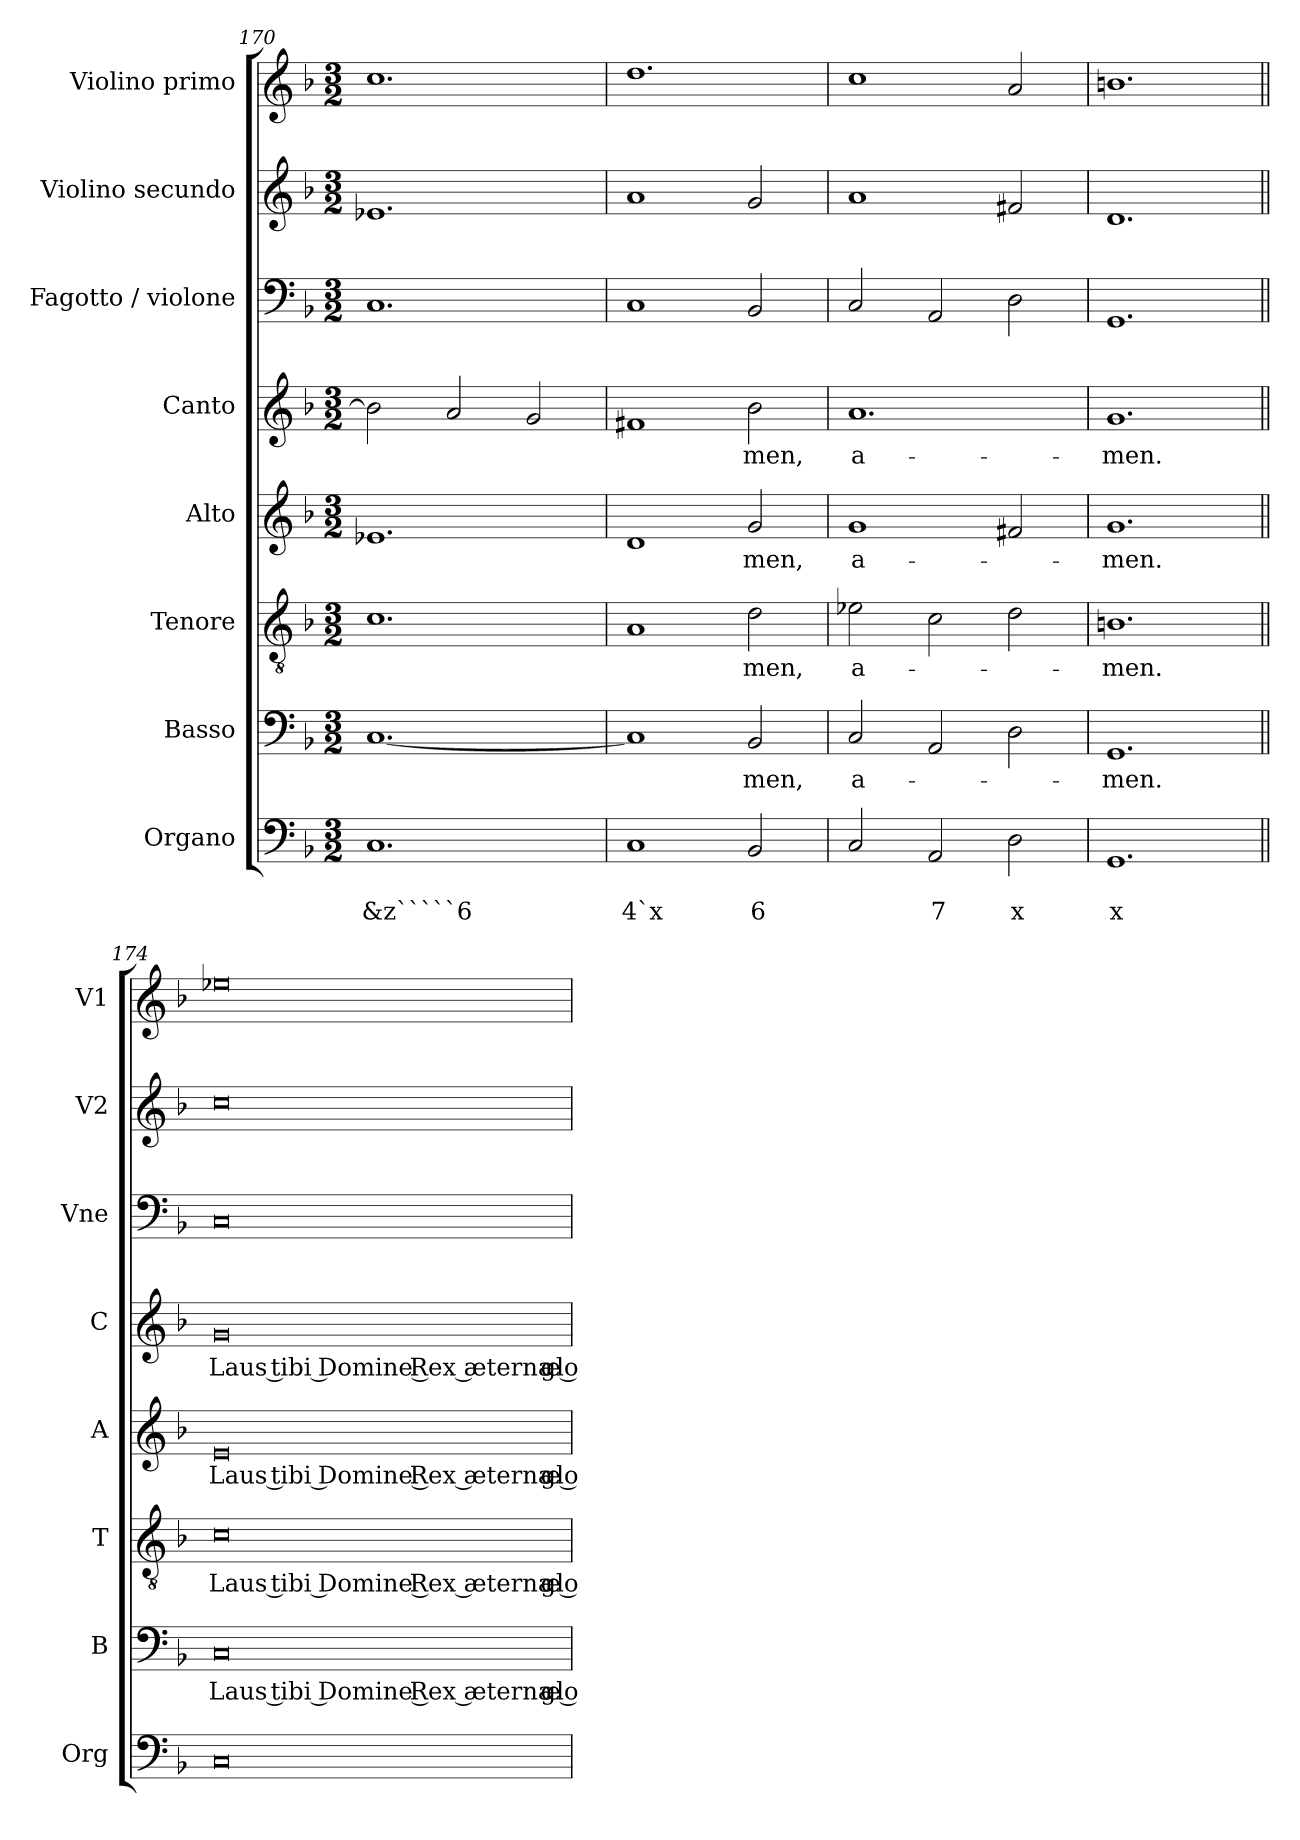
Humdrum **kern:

**kern	**text	**text	**kern	**text	**kern	**text	**kern	**text	**kern	**text	**kern	**kern	**kern
*part8	*part8	*part8	*part7	*part7	*part6	*part6	*part5	*part5	*part4	*part4	*part3	*part2	*part1
*staff8	*staff8	*staff8	*staff7	*staff7	*staff6	*staff6	*staff5	*staff5	*staff4	*staff4	*staff3	*staff2	*staff1
*I"Organo	*	*	*I"Basso	*	*I"Tenore	*	*I"Alto	*	*I"Canto	*	*I"Fagotto / violone	*I"Violino secundo	*I"Violino primo
*I'Org	*	*	*I'B	*	*I'T	*	*I'A	*	*I'C	*	*I'Vne	*I'V2	*I'V1
*clefF4	*	*	*clefF4	*	*clefGv2	*	*clefG2	*	*clefG2	*	*clefF4	*clefG2	*clefG2
*k[b-]	*	*	*k[b-]	*	*k[b-]	*	*k[b-]	*	*k[b-]	*	*k[b-]	*k[b-]	*k[b-]
*F:	*	*	*F:	*	*F:	*	*F:	*	*F:	*	*F:	*F:	*F:
*M3/2	*	*	*M3/2	*	*M3/2	*	*M3/2	*	*M3/2	*	*M3/2	*M3/2	*M3/2
=170	=170	=170	=170	=170	=170	=170	=170	=170	=170	=170	=170	=170	=170
!	!	!LO:LY:b	!	!	!	!	!	!	!	!	!	!	!
1.C	.	&z`````6	[1.C	.	1.c	.	1.e-X	.	2b-\]	.	1.C	1.e-X	1.cc
.	.	.	.	.	.	.	.	.	2a/	.	.	.	.
.	.	.	.	.	.	.	.	.	2g/	.	.	.	.
!!LO:LB:g=z
=171	=171	=171	=171	=171	=171	=171	=171	=171	=171	=171	=171	=171	=171
!	!	!LO:LY:b	!	!	!	!	!	!	!	!	!	!	!
1C	.	4`x	1C]	.	1A	.	1d	.	1f#X	.	1C	1a	1.dd
!	!	!LO:LY:b	!	!LO:LY:b	!	!LO:LY:b	!	!LO:LY:b	!	!LO:LY:b	!	!	!
2BB-/	.	6	2BB-/	-men,	2d\	-men,	2g/	-men,	2b-\	-men,	2BB-/	2g/	.
=172	=172	=172	=172	=172	=172	=172	=172	=172	=172	=172	=172	=172	=172
!	!	!	!	!LO:LY:b	!	!LO:LY:b	!	!LO:LY:b	!	!LO:LY:b	!	!	!
2C/	.	.	2C/	a-	2e-X\	a-	1g	a-	1.a	a-	2C/	1a	1cc
!	!	!LO:LY:b	!	!	!	!	!	!	!	!	!	!	!
2AA/	.	7	2AA/	.	2c\	.	.	.	.	.	2AA/	.	.
!	!	!LO:LY:b	!	!	!	!	!	!	!	!	!	!	!
2D\	.	x	2D\	.	2d\	.	2f#X/	.	.	.	2D\	2f#X/	2a/
=173	=173	=173	=173	=173	=173	=173	=173	=173	=173	=173	=173	=173	=173
!	!	!LO:LY:b	!	!LO:LY:b	!	!LO:LY:b	!	!LO:LY:b	!	!LO:LY:b	!	!	!
1.GG	.	x	1.GG	-men.	1.Bn	-men.	1.g	-men.	1.g	-men.	1.GG	1.d	1.bn
=174||	=174||	=174||	=174||	=174||	=174||	=174||	=174||	=174||	=174||	=174||	=174||	=174||	=174||
!	!	!	!	!LO:LY:b	!	!LO:LY:b	!	!LO:LY:b	!	!LO:LY:b	!	!	!
0C	.	.	0C	Laus tibi Domine Rex æternæ glo-	0c	Laus tibi Domine Rex æternæ glo-	0e	Laus tibi Domine Rex æternæ glo-	0g	Laus tibi Domine Rex æternæ glo-	0C	0cc	0ee-X
=	=	=	=	=	=	=	=	=	=	=	=	=	=
*-	*-	*-	*-	*-	*-	*-	*-	*-	*-	*-	*-	*-	*-
